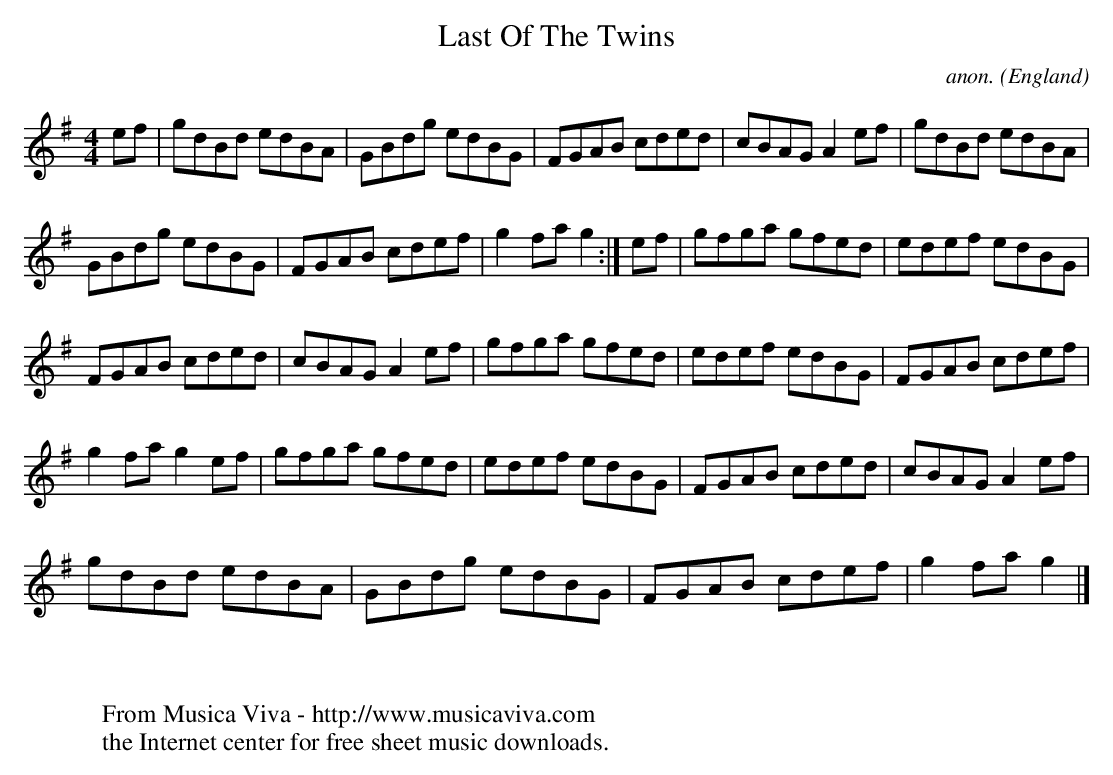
X:1
T:Last Of The Twins
C:anon.
O:England
M:4/4
L:1/8
K:G
ef|gdBd edBA|GBdg edBG|FGAB cded|cBAG A2ef|gdBd edBA|
GBdg edBG|FGAB cdef|g2fag2:|ef|gfga gfed|edef edBG|
FGAB cded|cBAG A2ef|gfga gfed|edef edBG|FGAB cdef |
g2fag2ef|gfga gfed|edef edBG|FGAB cded|cBAGA2ef|
gdBd edBA|GBdg edBG|FGAB cdef|g2fag2|]
W:
W:
W:  From Musica Viva - http://www.musicaviva.com
W:  the Internet center for free sheet music downloads.
